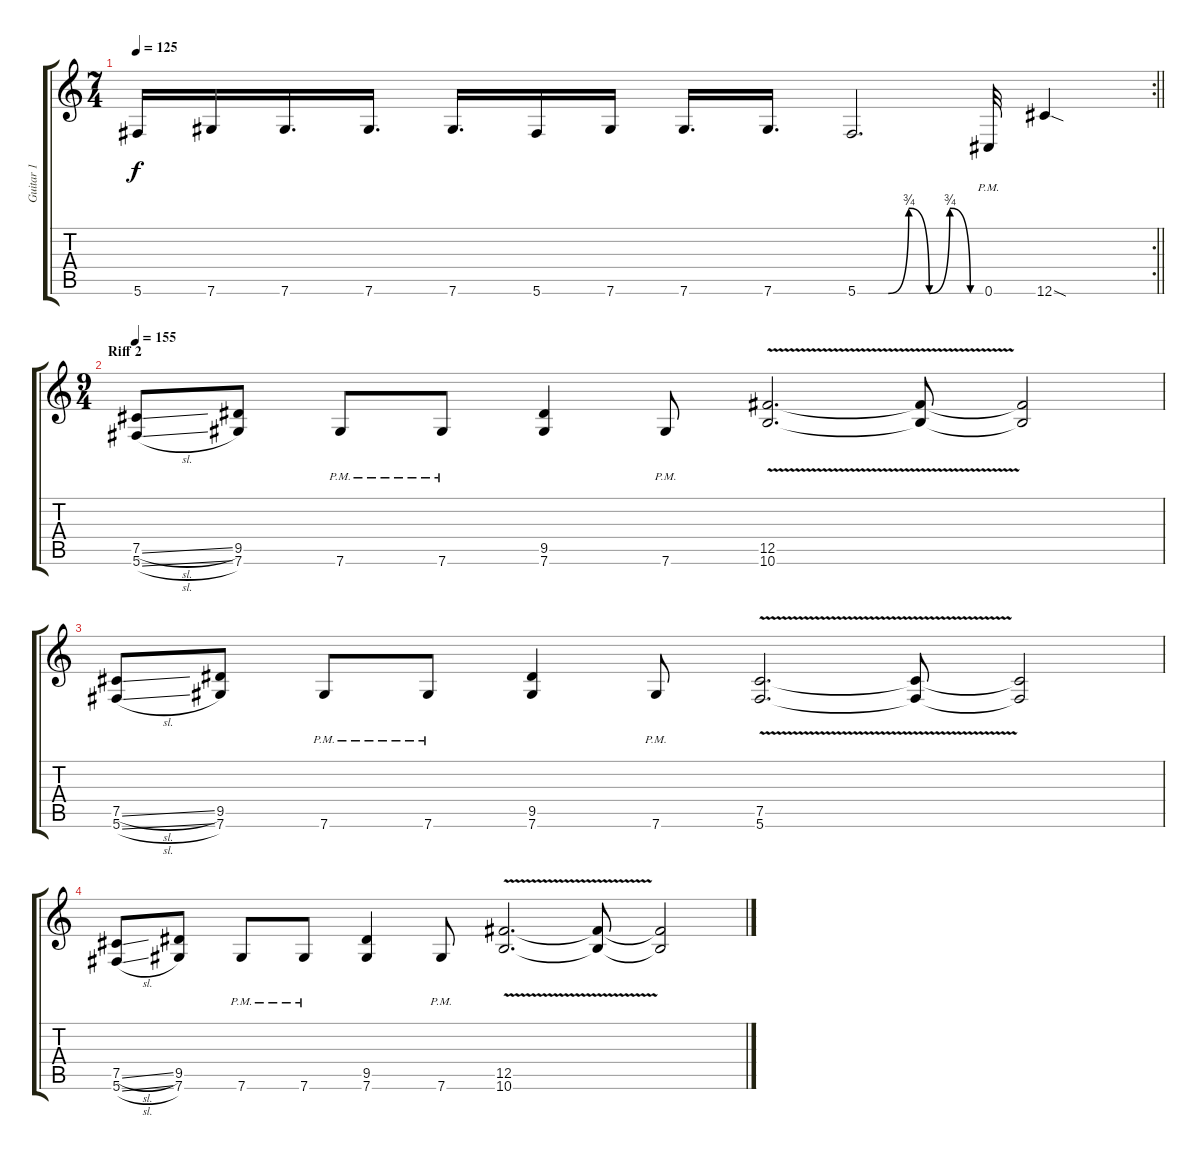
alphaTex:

\track ("Guitar 1" "Guitar 1") {instrument distortionguitar}
\staff {score tabs}
\tuning (Db4 Ab3 E3 B2 Gb2 Db2) {hide}
\rc 2
\ts (7 4)
\tempo 125
\clef g2
\barLineRight lightlight
\ks c
5.6.16{dy f} 7.6.16 7.6.16{d} 7.6.16{d} 7.6.16{d} 5.6.16 7.6.16 7.6.16{d} 7.6.16{d} 5.6{be (custom 0 0 15 0 25 3 35 0 45 3 55 0 60 0)}.2{d} 0.6{pm}.32 12.6{sod}.4 |
\ts (9 4)
\section ("" "Riff 2")
\tempo 155
(7.5{sl} 5.6{sl}).8 (9.5 7.6).8 7.6{pm}.8 7.6{pm}.8 (9.5 7.6).4 7.6{pm}.8 (12.5{v} 10.6).2{d} (12.5{t} 10.6{t}).8 (12.5{t} 10.6{t}).2 |
(7.5{sl} 5.6{sl}).8 (9.5 7.6).8 7.6{pm}.8 7.6{pm}.8 (9.5 7.6).4 7.6{pm}.8 (7.5{v} 5.6).2{d} (7.5{t} 5.6{t}).8 (7.5{t} 5.6{t}).2 |
(7.5{sl} 5.6{sl}).8 (9.5 7.6).8 7.6{pm}.8 7.6{pm}.8 (9.5 7.6).4 7.6{pm}.8 (12.5{v} 10.6).2{d} (12.5{t} 10.6{t}).8 (12.5{t} 10.6{t}).2
